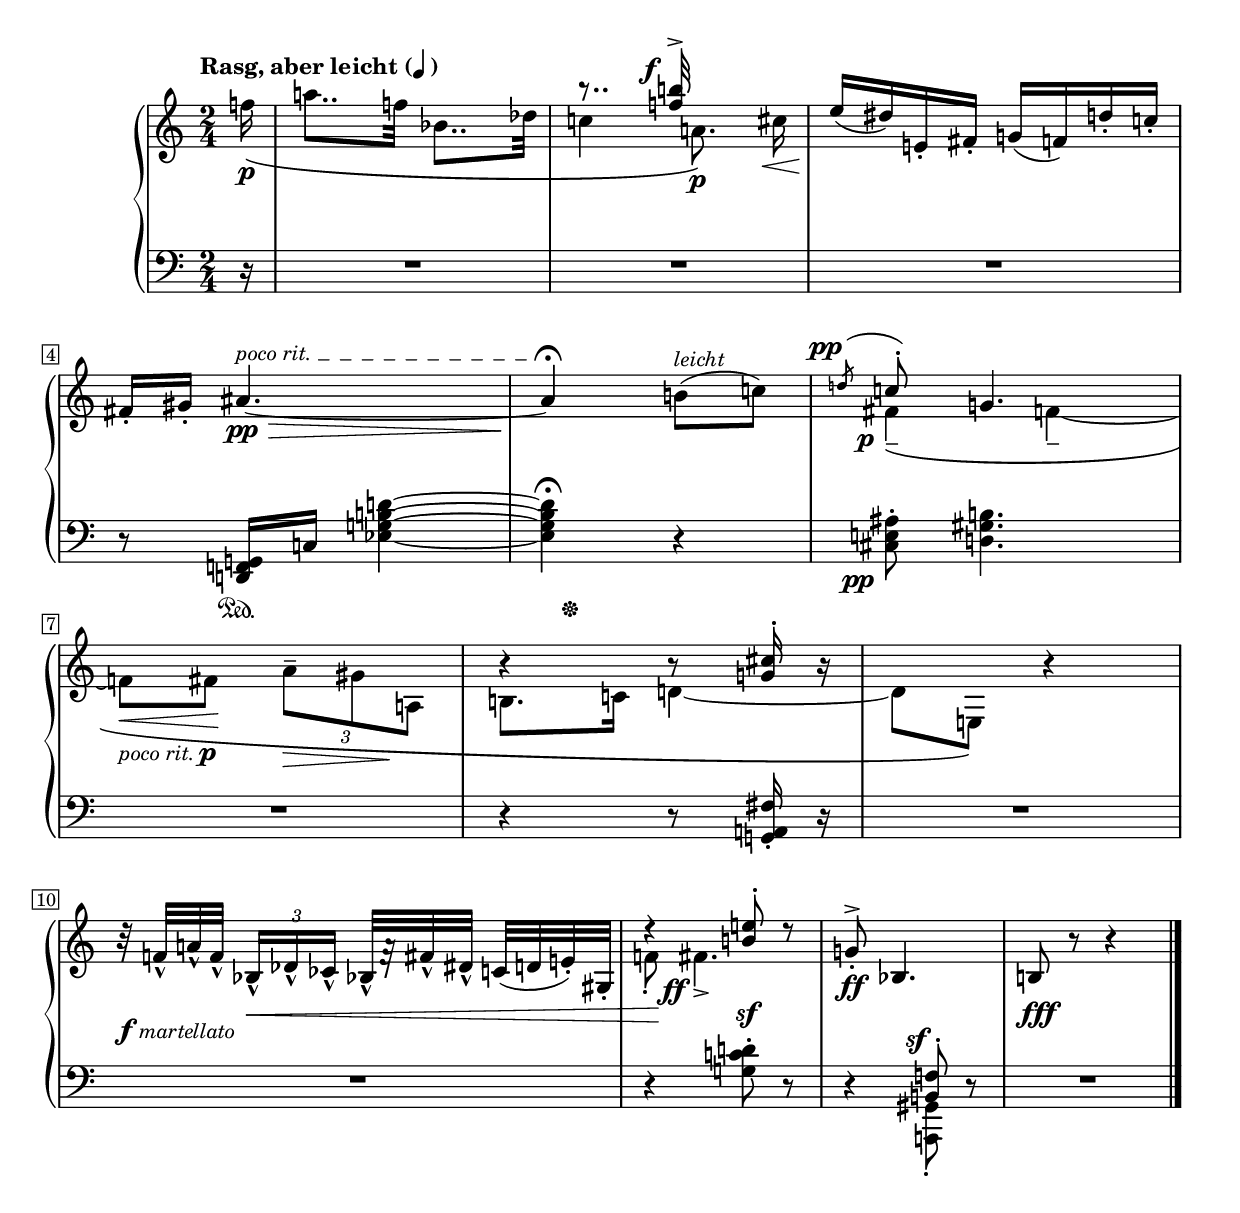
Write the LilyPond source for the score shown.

Global = {
  \key c \major
  \time 2/4
  \include "../global.ly"
}

Sopran = \context Voice = "one" \relative c'' {
  \voiceOne
  \override MultiMeasureRest.staff-position = #0
  \override Rest.staff-position = #0
  %\override DynamicText.Y-offset = #-2.4
  %\override Hairpin.Y-offset = #-2
  \stemUp\slurNeutral\tieDown
  %1
  \tempo \markup {
    \bold\concat { "Rasg, aber leicht (" { \tiny\note {4} #1 } " )" }
  }
  \partial 16 s16
  %1
  | s2
  | b'8..\rest
    \once\override Staff.TextScript.extra-offset = #'(-2.5 . -5)
    <f! b!>32^>^\markup {
    \dynamic f
    }
    s4
  | e16[( dis) e,!_. fis_.] g![( f!) d'!_. c!_.]
    \break
  | fis,16_.[ gis_.] ais4.~\pp\>^\markup {
      \small\italic "poco rit."
      \draw-dashed-line #'(20 . 0)
    }
  %5
  | ais4\fermata\! s4
  | \slurUp
    \once\override Staff.TextScript.extra-offset = #'(-2.5 . -3)
    \acciaccatura d!8^\markup { \dynamic pp } c!8^. g!4.
    \break
  | s2
  | r4 r8 <g! cis>16^. r
  | s2
    \break
  %10
  | r32 f!_\marcato[ a!_\marcato f_\marcato]
    \tuplet 3/2 { bes,16_\marcato[ des_\marcato ces_\marcato] }
    bes!32_\marcato[ f'\rest fis_\marcato dis!_\marcato]
    c![_( d! e!_.) gis,_. ]
  | d''4\rest <b! e!>8^. d\rest
  | g,!8^>_.\ff bes,4.
  | b!8 r r4
  \fine
}

Alto = \context Voice = "two" \relative c'' {
  \voiceTwo
  \override MultiMeasureRest.staff-position = #0
  \override Rest.staff-position = #0
  \stemDown\slurUp
  \partial 16 f!16\(_\p
  %1
  | a!8.. f!32 bes,8.. des32
  | c!4 \autoBeamOff a!8.\p\)
    \once\override Hairpin.shorten-pair = #'(-1 . 0)
    cis16\< \autoBeamOn
  | s2*2\!
  | s4 b!8[(^\markup { \small\italic "leicht" } c!])
  %5
  | \once\override Staff.TextScript.extra-offset = #'(-2.5 . 2.5)
    \once\override PhrasingSlur.outside-staff-priority = #250
    fis,4_-\(_\markup { \dynamic p } f!_-~
  | f!8[\< fis\!]
    \tuplet 3/2 {
      \once\override Hairpin.shorten-pair = #'(0 . 3)
      a8^-\> gis a,!\!
    }
  | b!8.[ c!16] d!4~
  | d8[ e,!]\) r4
  | s2
  %10
  | f'!8_.
    \once\override Staff.TextScript.extra-offset = #'(-3.2 . 2)
    fis4._>_\markup {
      \dynamic ff
    }
}

Tenor = \context Voice = "three" \relative c' {
  \voiceThree
  \override MultiMeasureRest.staff-position = #0
  \override Rest.staff-position = #0
  \partial 16 s16
  %1
  | s2*11
  | s4
    \once\override Staff.TextScript.extra-offset = #'(-2 . -2)
    <b,! f'!>8^.^\markup { \dynamic sf } s
  | R1*1/2
}

Bass = \context Voice = "four" \relative c {
  \voiceFour
  \override MultiMeasureRest.staff-position = #0
  \override Rest.staff-position = #0
  \phrasingSlurNeutral\stemUp\slurNeutral\tieNeutral
  \partial 16 r16
  %1
  | R1*1/2
  | R1*1/2
  | R1*1/2
  | r8 <d,! f! g!>16[\sustainOn c'!] \stemDown <ees g! b! d!>4~
  %5
  | q^\fermata\tweak X-offset 2\tweak Y-offset -4\sustainOff r
  | \once\override Staff.TextScript.extra-offset = #'(-4 . 1)
    <cis e! ais>8^._\markup { \dynamic pp } <d! gis b!>4.
  | R1*1/2
  | r4 r8 \stemUp <g,! a! fis'>16_. r
  | R1*1/2
  %10
  | R1*1/2
  | \stemDown r4 <g'! c! d!>8^. r
  | r4 <a,,! gis'>8_. r
  | s2
  \fine
}

centerDynamics = {
  \partial 16 r16
  %1
  | s2*6
  | s4_\markup { \small\italic "poco rit." \dynamic p } s
  | s2*2
  %10
  | \override Hairpin.to-barline = ##f
    s8_\markup { \dynamic f \small\italic "martellato" } s8\< s4
  | s8\! s s\sf s
  | s2
  | s4\fff s
}

\score {
  \new PianoStaff \with { connectArpeggios = ##t }
  <<
    \accidentalStyle Score.piano
    \context Staff = "upper" <<
      \set Staff.midiInstrument = #"acoustic grand"
      \Global
      \clef treble
      \Sopran
      \Alto
    >>
    \context Dynamics <<
      \Global \centerDynamics
    >>
    \context Staff = "lower" <<
      \set Staff.midiInstrument = #"acoustic grand"
      \Global
      \clef bass
      \Tenor
      \Bass
    >>
  >>
  \header {
    %composer = "Arnold Schönberg"
    %opus = "Op. 19"
    title = \markup {
      \fill-line {
        \center-column {
          \line { \abs-fontsize #20 "IV." }
        }
      }
    }
    subtitle = #f
  }
  \layout {
    \context {
      \PianoStaff
      % More space between staves in the same PianoStaff
      \override StaffGrouper.staff-staff-spacing.minimum-distance = 14
      %\override TextScript.font-shape = #'italic
    }
  }
  \midi {
    \tempo 4 = 100
  }
}
